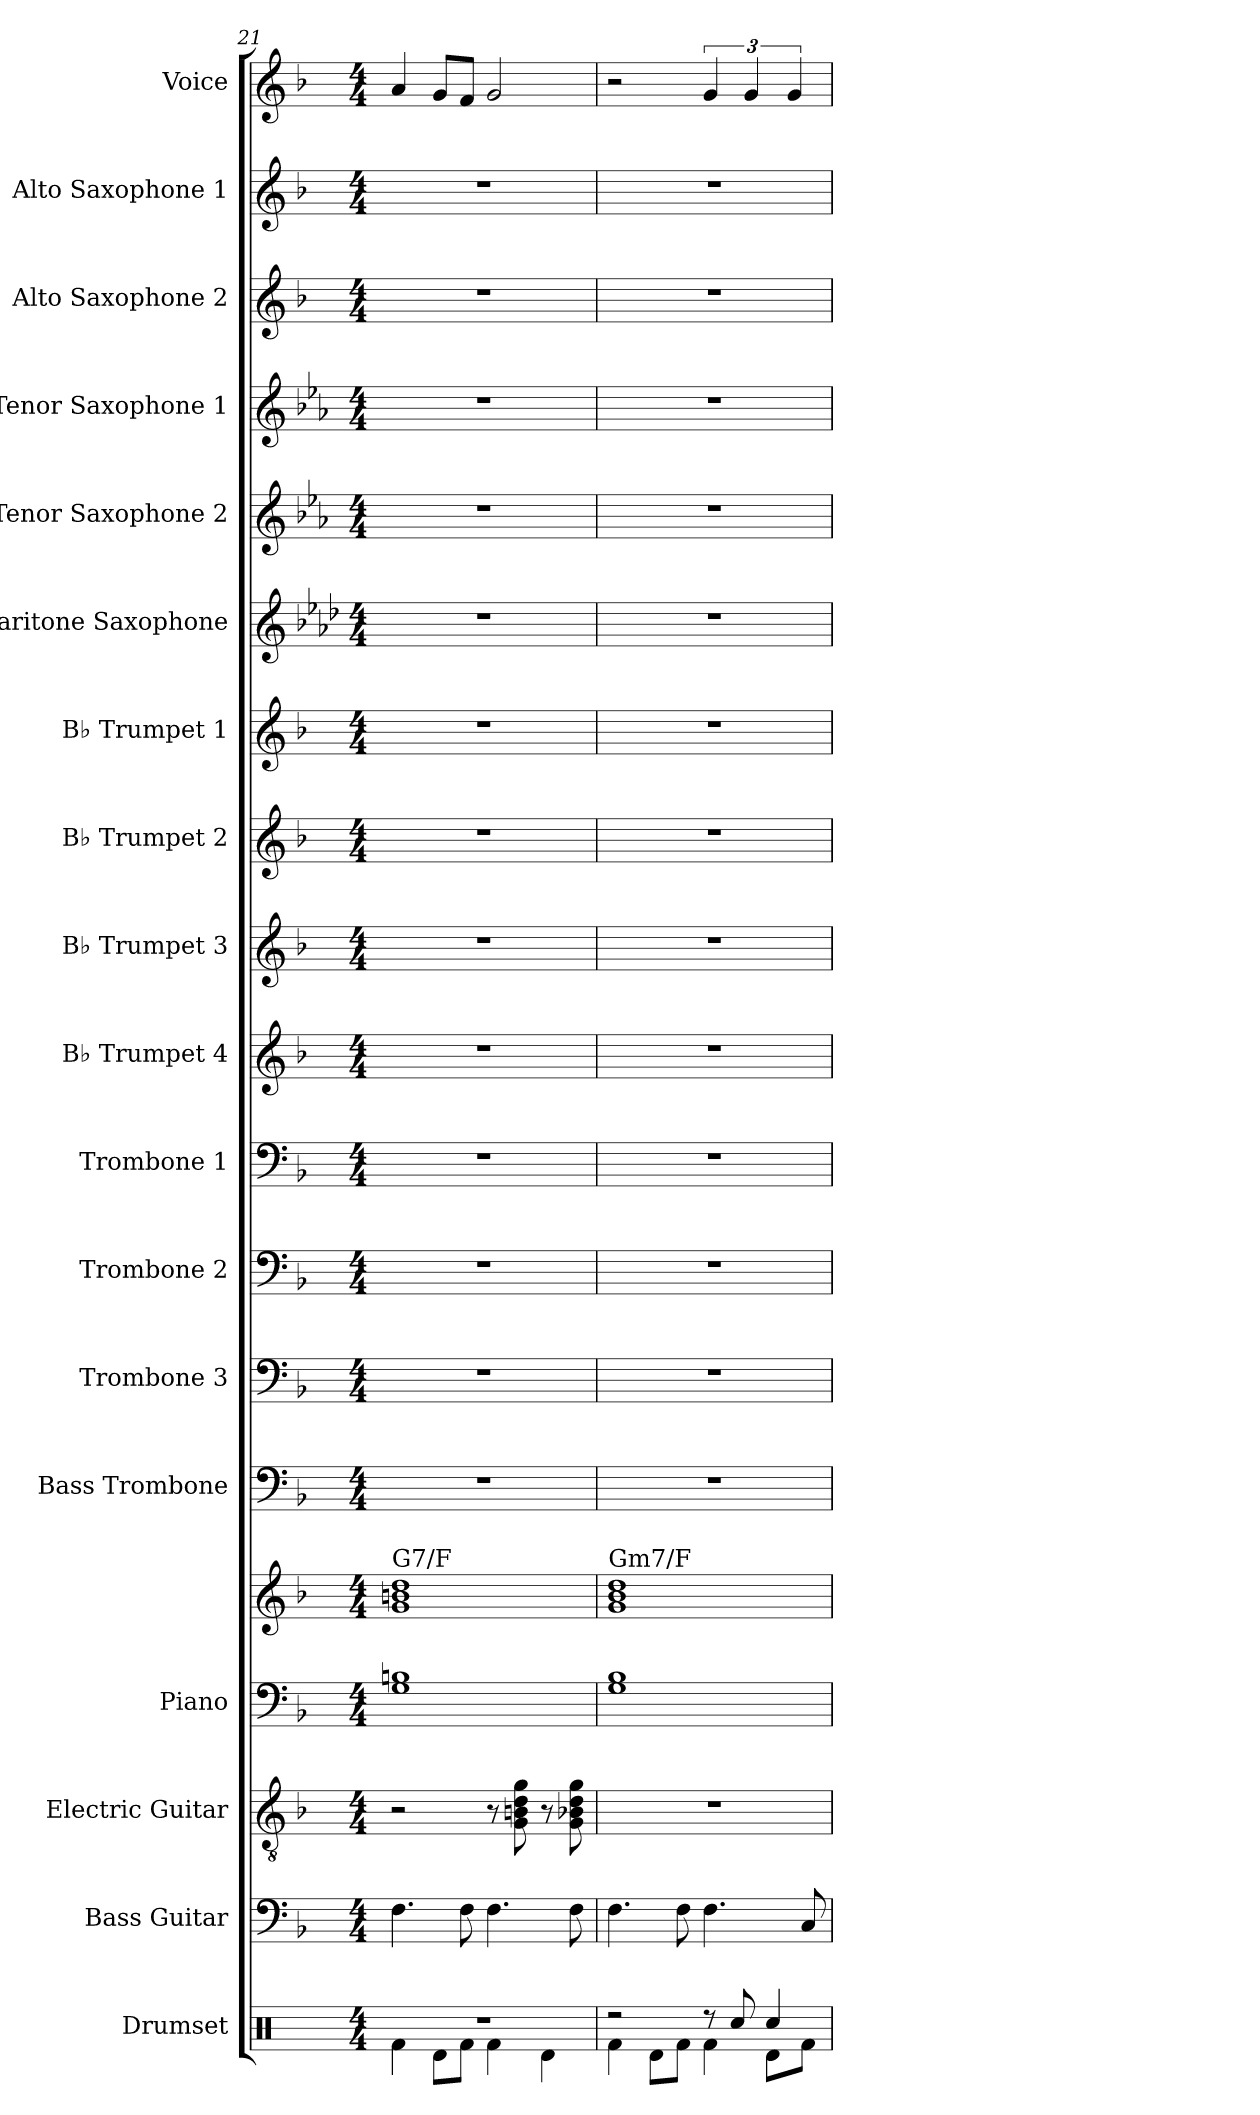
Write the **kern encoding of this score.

**kern	**kern	**kern	**kern	**kern	**kern	**kern	**kern	**kern	**kern	**kern	**kern	**kern	**kern	**kern	**kern	**kern	**kern	**kern
*part18	*part17	*part16	*part15	*part15	*part14	*part13	*part12	*part11	*part10	*part9	*part8	*part7	*part6	*part5	*part4	*part3	*part2	*part1
*staff19	*staff18	*staff17	*staff16	*staff15	*staff14	*staff13	*staff12	*staff11	*staff10	*staff9	*staff8	*staff7	*staff6	*staff5	*staff4	*staff3	*staff2	*staff1
*I"Drumset	*I"Bass Guitar	*I"Electric Guitar	*I"Piano	*	*I"Bass Trombone	*I"Trombone 3	*I"Trombone 2	*I"Trombone 1	*I"B♭ Trumpet 4	*I"B♭ Trumpet 3	*I"B♭ Trumpet 2	*I"B♭ Trumpet 1	*I"Baritone Saxophone	*I"Tenor Saxophone 2	*I"Tenor Saxophone 1	*I"Alto Saxophone 2	*I"Alto Saxophone 1	*I"Voice
*I'D. Set	*I'B. Guit.	*I'El. Guit.	*I'Pno.	*	*I'B. Tbn.	*I'Tbn. 3	*I'Tbn. 2	*I'Tbn. 1	*I'B♭ Tpt. 4	*I'B♭ Tpt. 3	*I'B♭ Tpt. 2	*I'B♭ Tpt. 1	*I'Bar. Sax.	*I'T. Sax. 2	*I'T. Sax. 1	*I'A. Sax. 2	*I'A. Sax. 1	*I'Voi.
*clefX	*clefF4	*clefGv2	*clefF4	*clefG2	*clefF4	*clefF4	*clefF4	*clefF4	*clefG2	*clefG2	*clefG2	*clefG2	*clefG2	*clefG2	*clefG2	*clefG2	*clefG2	*clefG2
*	*ITrd7c12	*	*	*	*	*	*	*	*ITrd1c2	*ITrd1c2	*ITrd1c2	*ITrd1c2	*ITrd12c21	*ITrd8c14	*ITrd8c14	*ITrd5c9	*ITrd5c9	*
*k[]	*k[b-]	*k[b-]	*k[b-]	*k[b-]	*k[b-]	*k[b-]	*k[b-]	*k[b-]	*k[b-e-a-]	*k[b-e-a-]	*k[b-e-a-]	*k[b-e-a-]	*k[b-e-a-d-]	*k[b-e-a-]	*k[b-e-a-]	*k[b-e-a-d-]	*k[b-e-a-d-]	*k[b-]
*M4/4	*M4/4	*M4/4	*M4/4	*M4/4	*M4/4	*M4/4	*M4/4	*M4/4	*M4/4	*M4/4	*M4/4	*M4/4	*M4/4	*M4/4	*M4/4	*M4/4	*M4/4	*M4/4
=21	=21	=21	=21	=21	=21	=21	=21	=21	=21	=21	=21	=21	=21	=21	=21	=21	=21	=21
*^	*	*	*	*	*	*	*	*	*	*	*	*	*	*	*	*	*	*
!	!	!	!	!	!LO:TX:a:t=G7/F	!	!	!	!	!	!	!	!	!	!	!	!	!	!
1r	4Rf\	4.FF\	2r	1G 1Bn	1g 1bn 1dd	1r	1r	1r	1r	1r	1r	1r	1r	1r	1r	1r	1r	1r	4a/
.	8Rd\L	.	.	.	.	.	.	.	.	.	.	.	.	.	.	.	.	.	8g/L
.	8Rf\J	8FF\	.	.	.	.	.	.	.	.	.	.	.	.	.	.	.	.	8f/J
.	4Rf\	4.FF\	8r	.	.	.	.	.	.	.	.	.	.	.	.	.	.	.	2g/
.	.	.	8G\ 8Bn\ 8d\ 8g\	.	.	.	.	.	.	.	.	.	.	.	.	.	.	.	.
.	4Rd\	.	8r	.	.	.	.	.	.	.	.	.	.	.	.	.	.	.	.
.	.	8FF\	8G\ 8B-X\ 8d\ 8g\	.	.	.	.	.	.	.	.	.	.	.	.	.	.	.	.
=22	=22	=22	=22	=22	=22	=22	=22	=22	=22	=22	=22	=22	=22	=22	=22	=22	=22	=22	=22
!	!	!	!	!	!LO:TX:a:t=Gm7/F	!	!	!	!	!	!	!	!	!	!	!	!	!	!
2r	4Rf\	4.FF\	1r	1G 1B-	1g 1b- 1dd	1r	1r	1r	1r	1r	1r	1r	1r	1r	1r	1r	1r	1r	2r
.	8Rd\L	.	.	.	.	.	.	.	.	.	.	.	.	.	.	.	.	.	.
.	8Rf\J	8FF\	.	.	.	.	.	.	.	.	.	.	.	.	.	.	.	.	.
8r	4Rf\	4.FF\	.	.	.	.	.	.	.	.	.	.	.	.	.	.	.	.	6g/
8Rcc/	.	.	.	.	.	.	.	.	.	.	.	.	.	.	.	.	.	.	.
.	.	.	.	.	.	.	.	.	.	.	.	.	.	.	.	.	.	.	6g/
4Rcc/	8Rd\L	.	.	.	.	.	.	.	.	.	.	.	.	.	.	.	.	.	.
.	.	.	.	.	.	.	.	.	.	.	.	.	.	.	.	.	.	.	6g/
.	8Rf\J	8CC/	.	.	.	.	.	.	.	.	.	.	.	.	.	.	.	.	.
*v	*v	*	*	*	*	*	*	*	*	*	*	*	*	*	*	*	*	*	*
=	=	=	=	=	=	=	=	=	=	=	=	=	=	=	=	=	=	=
*-	*-	*-	*-	*-	*-	*-	*-	*-	*-	*-	*-	*-	*-	*-	*-	*-	*-	*-
